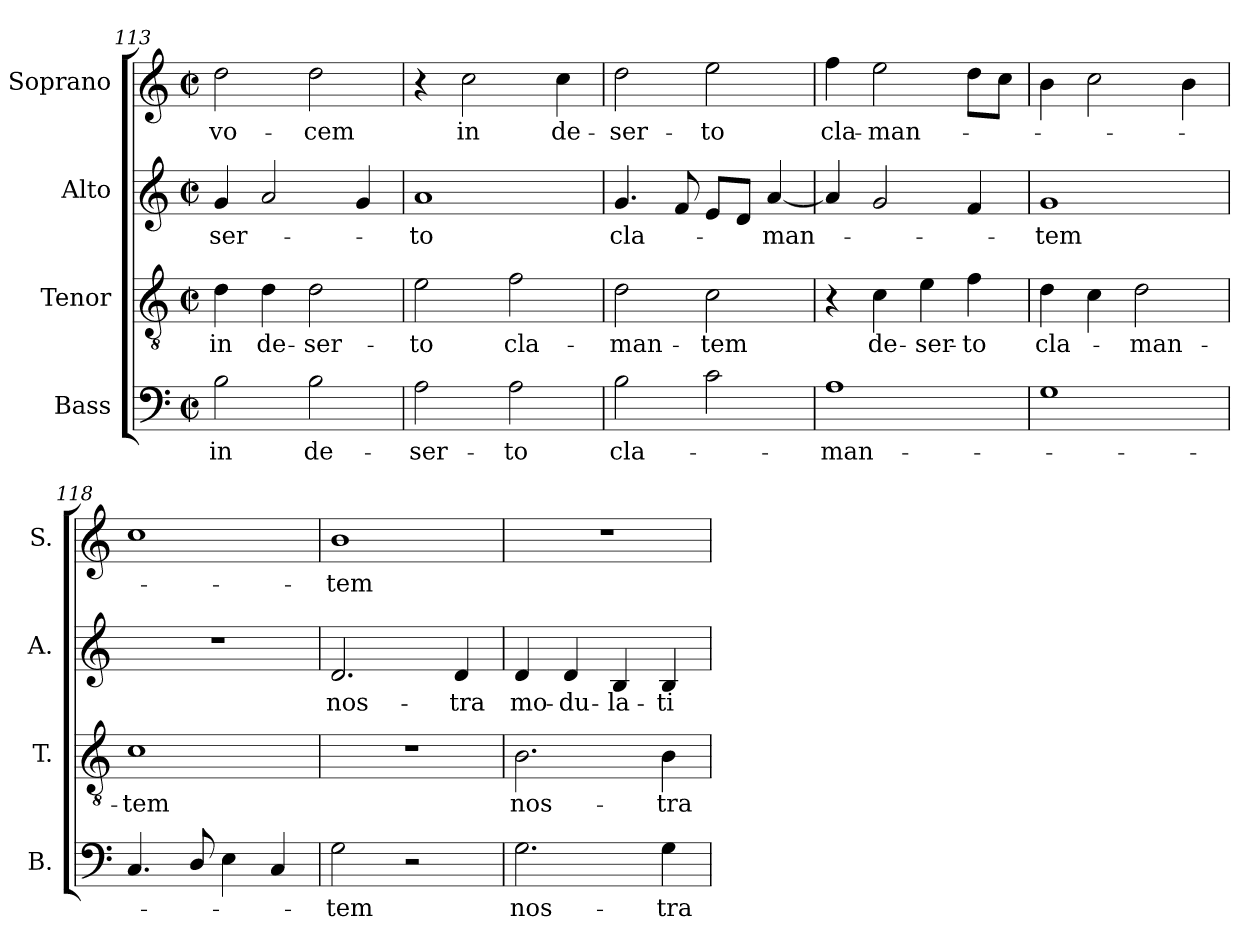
**kern	**text	**kern	**text	**kern	**text	**kern	**text
*part4	*part4	*part3	*part3	*part2	*part2	*part1	*part1
*staff4	*staff4	*staff3	*staff3	*staff2	*staff2	*staff1	*staff1
*I"Bass	*	*I"Tenor	*	*I"Alto	*	*I"Soprano	*
*I'B.	*	*I'T.	*	*I'A.	*	*I'S.	*
*clefF4	*	*clefGv2	*	*clefG2	*	*clefG2	*
*	*	*ITrd7c12	*	*	*	*	*
*k[]	*	*k[]	*	*k[]	*	*k[]	*
*C:	*	*C:	*	*C:	*	*C:	*
*M2/2	*	*M2/2	*	*M2/2	*	*M2/2	*
*met(c|)	*	*met(c|)	*	*met(c|)	*	*met(c|)	*
=113	=113	=113	=113	=113	=113	=113	=113
!	!LO:LY:b:color=#000000	!	!	!	!	!	!
!	!	!	!LO:LY:b:color=#000000	!	!	!	!
!	!	!	!	!	!LO:LY:b:color=#000000	!	!
!	!	!	!	!	!	!	!LO:LY:b:color=#000000
2Bi\	in	4Di\	in	4gi/	-ser-	2ddi\	vo-
!	!	!	!LO:LY:b:color=#000000	!	!	!	!
.	.	4Di\	de-	2ai/	.	.	.
!	!LO:LY:b:color=#000000	!	!	!	!	!	!
!	!	!	!LO:LY:b:color=#000000	!	!	!	!
!	!	!	!	!	!	!	!LO:LY:b:color=#000000
2Bi\	de-	2Di\	-ser-	.	.	2ddi\	-cem
.	.	.	.	4gi/	.	.	.
=114	=114	=114	=114	=114	=114	=114	=114
!	!LO:LY:b:color=#000000	!	!	!	!	!	!
!	!	!	!LO:LY:b:color=#000000	!	!	!	!
!	!	!	!	!	!LO:LY:b:color=#000000	!	!
2Ai\	-ser-	2Ei\	-to	1ai	-to	4r	.
!	!	!	!	!	!	!	!LO:LY:b:color=#000000
.	.	.	.	.	.	2cci\	in
!	!LO:LY:b:color=#000000	!	!	!	!	!	!
!	!	!	!LO:LY:b:color=#000000	!	!	!	!
2Ai\	-to	2Fi\	cla-	.	.	.	.
!	!	!	!	!	!	!	!LO:LY:b:color=#000000
.	.	.	.	.	.	4cci\	de-
=115	=115	=115	=115	=115	=115	=115	=115
!	!LO:LY:b:color=#000000	!	!	!	!	!	!
!	!	!	!LO:LY:b:color=#000000	!	!	!	!
!	!	!	!	!	!LO:LY:b:color=#000000	!	!
!	!	!	!	!	!	!	!LO:LY:b:color=#000000
2Bi\	cla-	2Di\	-man-	4.gi/	cla-	2ddi\	-ser-
.	.	.	.	8fi/	.	.	.
!	!	!	!LO:LY:b:color=#000000	!	!	!	!
!	!	!	!	!	!	!	!LO:LY:b:color=#000000
2ci\	.	2Ci\	-tem	8ei/L	.	2eei\	-to
.	.	.	.	8di/J	.	.	.
!	!	!	!	!	!LO:LY:b:color=#000000	!	!
.	.	.	.	[4ai/	-man-	.	.
=116	=116	=116	=116	=116	=116	=116	=116
!	!LO:LY:b:color=#000000	!	!	!	!	!	!
!	!	!	!	!	!	!	!LO:LY:b:color=#000000
1Ai	-man-	4r	.	4ai/]	.	4ffi\	cla-
!	!	!	!LO:LY:b:color=#000000	!	!	!	!
!	!	!	!	!	!	!	!LO:LY:b:color=#000000
.	.	4Ci\	de-	2gi/	.	2eei\	-man-
!	!	!	!LO:LY:b:color=#000000	!	!	!	!
.	.	4Ei\	-ser-	.	.	.	.
!	!	!	!LO:LY:b:color=#000000	!	!	!	!
.	.	4Fi\	-to	4fi/	.	8ddi\L	.
.	.	.	.	.	.	8cci\J	.
!!LO:PB:g=z
=117	=117	=117	=117	=117	=117	=117	=117
!	!	!	!LO:LY:b:color=#000000	!	!	!	!
!	!	!	!	!	!LO:LY:b:color=#000000	!	!
1Gi	.	4Di\	cla-	1gi	-tem	4bi\	.
.	.	4Ci\	.	.	.	2cci\	.
!	!	!	!LO:LY:b:color=#000000	!	!	!	!
.	.	2Di\	-man-	.	.	.	.
.	.	.	.	.	.	4bi\	.
=118	=118	=118	=118	=118	=118	=118	=118
!	!	!	!LO:LY:b:color=#000000	!	!	!	!
4.Ci/	.	1Ci	-tem	1r	.	1cci	.
8Di/	.	.	.	.	.	.	.
4Ei\	.	.	.	.	.	.	.
4Ci/	.	.	.	.	.	.	.
=119	=119	=119	=119	=119	=119	=119	=119
!	!LO:LY:b:color=#000000	!	!	!	!	!	!
!	!	!	!	!	!LO:LY:b:color=#000000	!	!
!	!	!	!	!	!	!	!LO:LY:b:color=#000000
2Gi\	-tem	1r	.	2.di/	nos-	1bi	-tem
2r	.	.	.	.	.	.	.
!	!	!	!	!	!LO:LY:b:color=#000000	!	!
.	.	.	.	4di/	-tra	.	.
=120	=120	=120	=120	=120	=120	=120	=120
!	!LO:LY:b:color=#000000	!	!	!	!	!	!
!	!	!	!LO:LY:b:color=#000000	!	!	!	!
!	!	!	!	!	!LO:LY:b:color=#000000	!	!
2.Gi\	nos-	2.BBi\	nos-	4di/	mo-	1r	.
!	!	!	!	!	!LO:LY:b:color=#000000	!	!
.	.	.	.	4di/	-du-	.	.
!	!	!	!	!	!LO:LY:b:color=#000000	!	!
.	.	.	.	4Bi/	-la-	.	.
!	!LO:LY:b:color=#000000	!	!	!	!	!	!
!	!	!	!LO:LY:b:color=#000000	!	!	!	!
!	!	!	!	!	!LO:LY:b:color=#000000	!	!
4Gi\	-tra	4BBi\	-tra	4Bi/	-ti-	.	.
=	=	=	=	=	=	=	=
*-	*-	*-	*-	*-	*-	*-	*-
